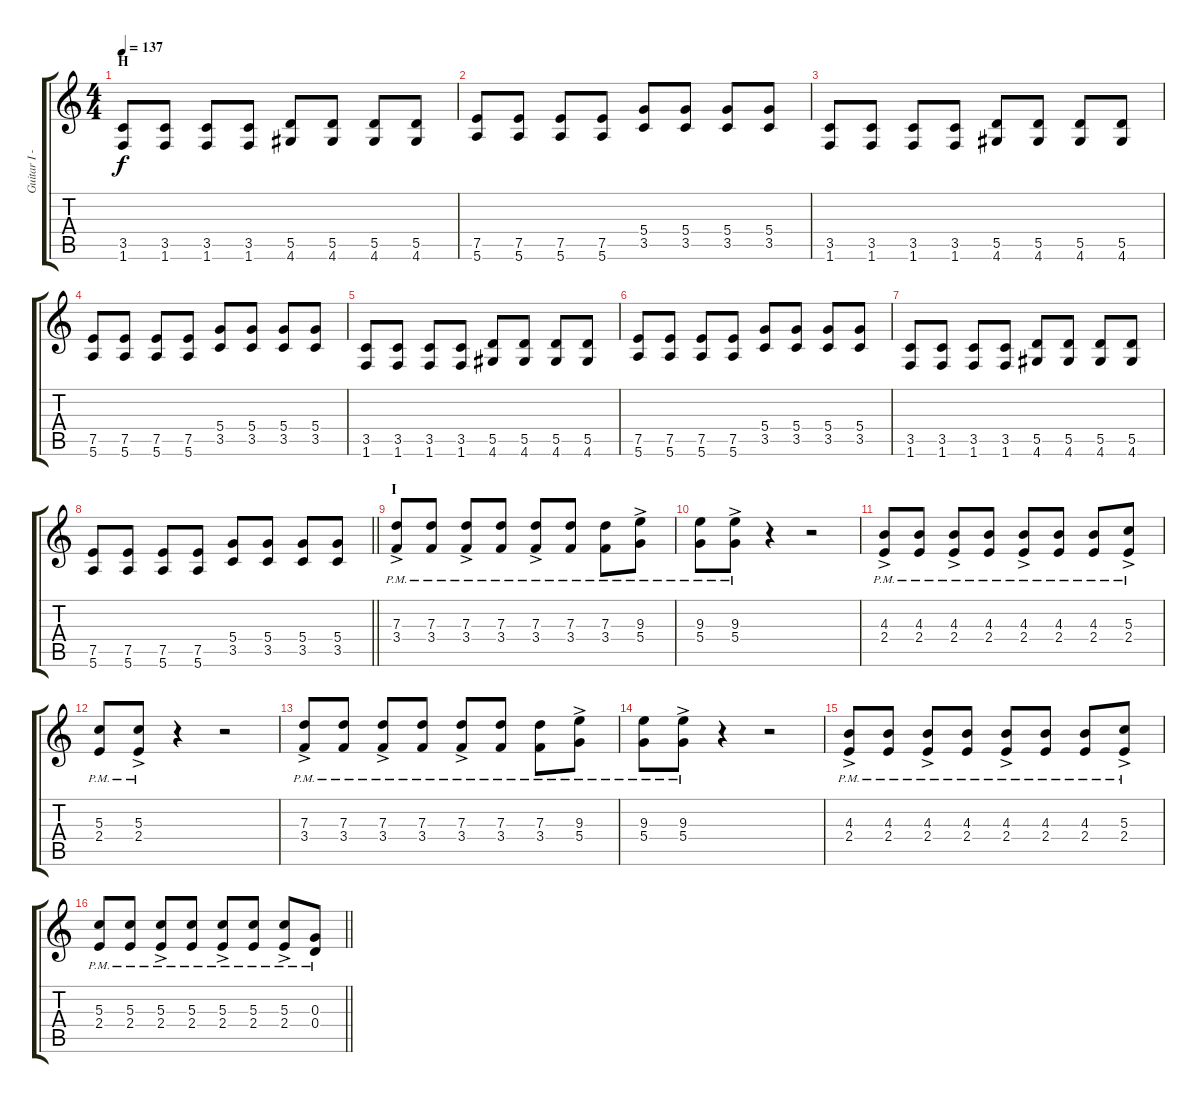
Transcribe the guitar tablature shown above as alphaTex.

\track ("Guitar I - Gotoh" "Guitar I -") {instrument electricguitarmuted}
\staff {score tabs}
\tuning (E4 B3 G3 D3 A2 E2) {hide}
\ts (4 4)
\section ("" "H")
\tempo 137
\clef g2
\ks c
(3.5 1.6).8{dy f} (3.5 1.6).8 (3.5 1.6).8 (3.5 1.6).8 (5.5 4.6).8 (5.5 4.6).8 (5.5 4.6).8 (5.5 4.6).8 |
(7.5 5.6).8 (7.5 5.6).8 (7.5 5.6).8 (7.5 5.6).8 (5.4 3.5).8 (5.4 3.5).8 (5.4 3.5).8 (5.4 3.5).8 |
(3.5 1.6).8 (3.5 1.6).8 (3.5 1.6).8 (3.5 1.6).8 (5.5 4.6).8 (5.5 4.6).8 (5.5 4.6).8 (5.5 4.6).8 |
(7.5 5.6).8 (7.5 5.6).8 (7.5 5.6).8 (7.5 5.6).8 (5.4 3.5).8 (5.4 3.5).8 (5.4 3.5).8 (5.4 3.5).8 |
(3.5 1.6).8 (3.5 1.6).8 (3.5 1.6).8 (3.5 1.6).8 (5.5 4.6).8 (5.5 4.6).8 (5.5 4.6).8 (5.5 4.6).8 |
(7.5 5.6).8 (7.5 5.6).8 (7.5 5.6).8 (7.5 5.6).8 (5.4 3.5).8 (5.4 3.5).8 (5.4 3.5).8 (5.4 3.5).8 |
(3.5 1.6).8 (3.5 1.6).8 (3.5 1.6).8 (3.5 1.6).8 (5.5 4.6).8 (5.5 4.6).8 (5.5 4.6).8 (5.5 4.6).8 |
\barLineRight lightlight
(7.5 5.6).8 (7.5 5.6).8 (7.5 5.6).8 (7.5 5.6).8 (5.4 3.5).8 (5.4 3.5).8 (5.4 3.5).8 (5.4 3.5).8 |
\section ("" "I")
(7.3{ac pm} 3.4{ac pm}).8{instrument electricguitarmuted} (7.3{pm} 3.4{pm}).8 (7.3{ac pm} 3.4{ac pm}).8 (7.3{pm} 3.4{pm}).8 (7.3{ac pm} 3.4{ac pm}).8 (7.3{pm} 3.4{pm}).8 (7.3{pm} 3.4{pm}).8 (9.3{ac pm} 5.4{ac pm}).8 |
(9.3{pm} 5.4{pm}).8 (9.3{ac pm} 5.4{ac pm}).8 r.4 r.2 |
(4.3{ac pm} 2.4{ac pm}).8 (4.3{pm} 2.4{pm}).8 (4.3{ac pm} 2.4{ac pm}).8 (4.3{pm} 2.4{pm}).8 (4.3{ac pm} 2.4{ac pm}).8 (4.3{pm} 2.4{pm}).8 (4.3{pm} 2.4{pm}).8 (5.3{ac pm} 2.4{ac pm}).8 |
(5.3{pm} 2.4{pm}).8 (5.3{ac pm} 2.4{ac pm}).8 r.4 r.2 |
(7.3{ac pm} 3.4{ac pm}).8 (7.3{pm} 3.4{pm}).8 (7.3{ac pm} 3.4{ac pm}).8 (7.3{pm} 3.4{pm}).8 (7.3{ac pm} 3.4{ac pm}).8 (7.3{pm} 3.4{pm}).8 (7.3{pm} 3.4{pm}).8 (9.3{ac pm} 5.4{ac pm}).8 |
(9.3{pm} 5.4{pm}).8 (9.3{ac pm} 5.4{ac pm}).8 r.4 r.2 |
(4.3{ac pm} 2.4{ac pm}).8 (4.3{pm} 2.4{pm}).8 (4.3{ac pm} 2.4{ac pm}).8 (4.3{pm} 2.4{pm}).8 (4.3{ac pm} 2.4{ac pm}).8 (4.3{pm} 2.4{pm}).8 (4.3{pm} 2.4{pm}).8 (5.3{ac pm} 2.4{ac pm}).8 |
\barLineRight lightlight
(5.3{pm} 2.4{pm}).8 (5.3{pm} 2.4{pm}).8 (5.3{ac pm} 2.4{ac pm}).8 (5.3{pm} 2.4{pm}).8 (5.3{ac pm} 2.4{ac pm}).8 (5.3{pm} 2.4{pm}).8 (5.3{ac pm} 2.4{ac pm}).8 (0.3{pm} 0.4{pm}).8
